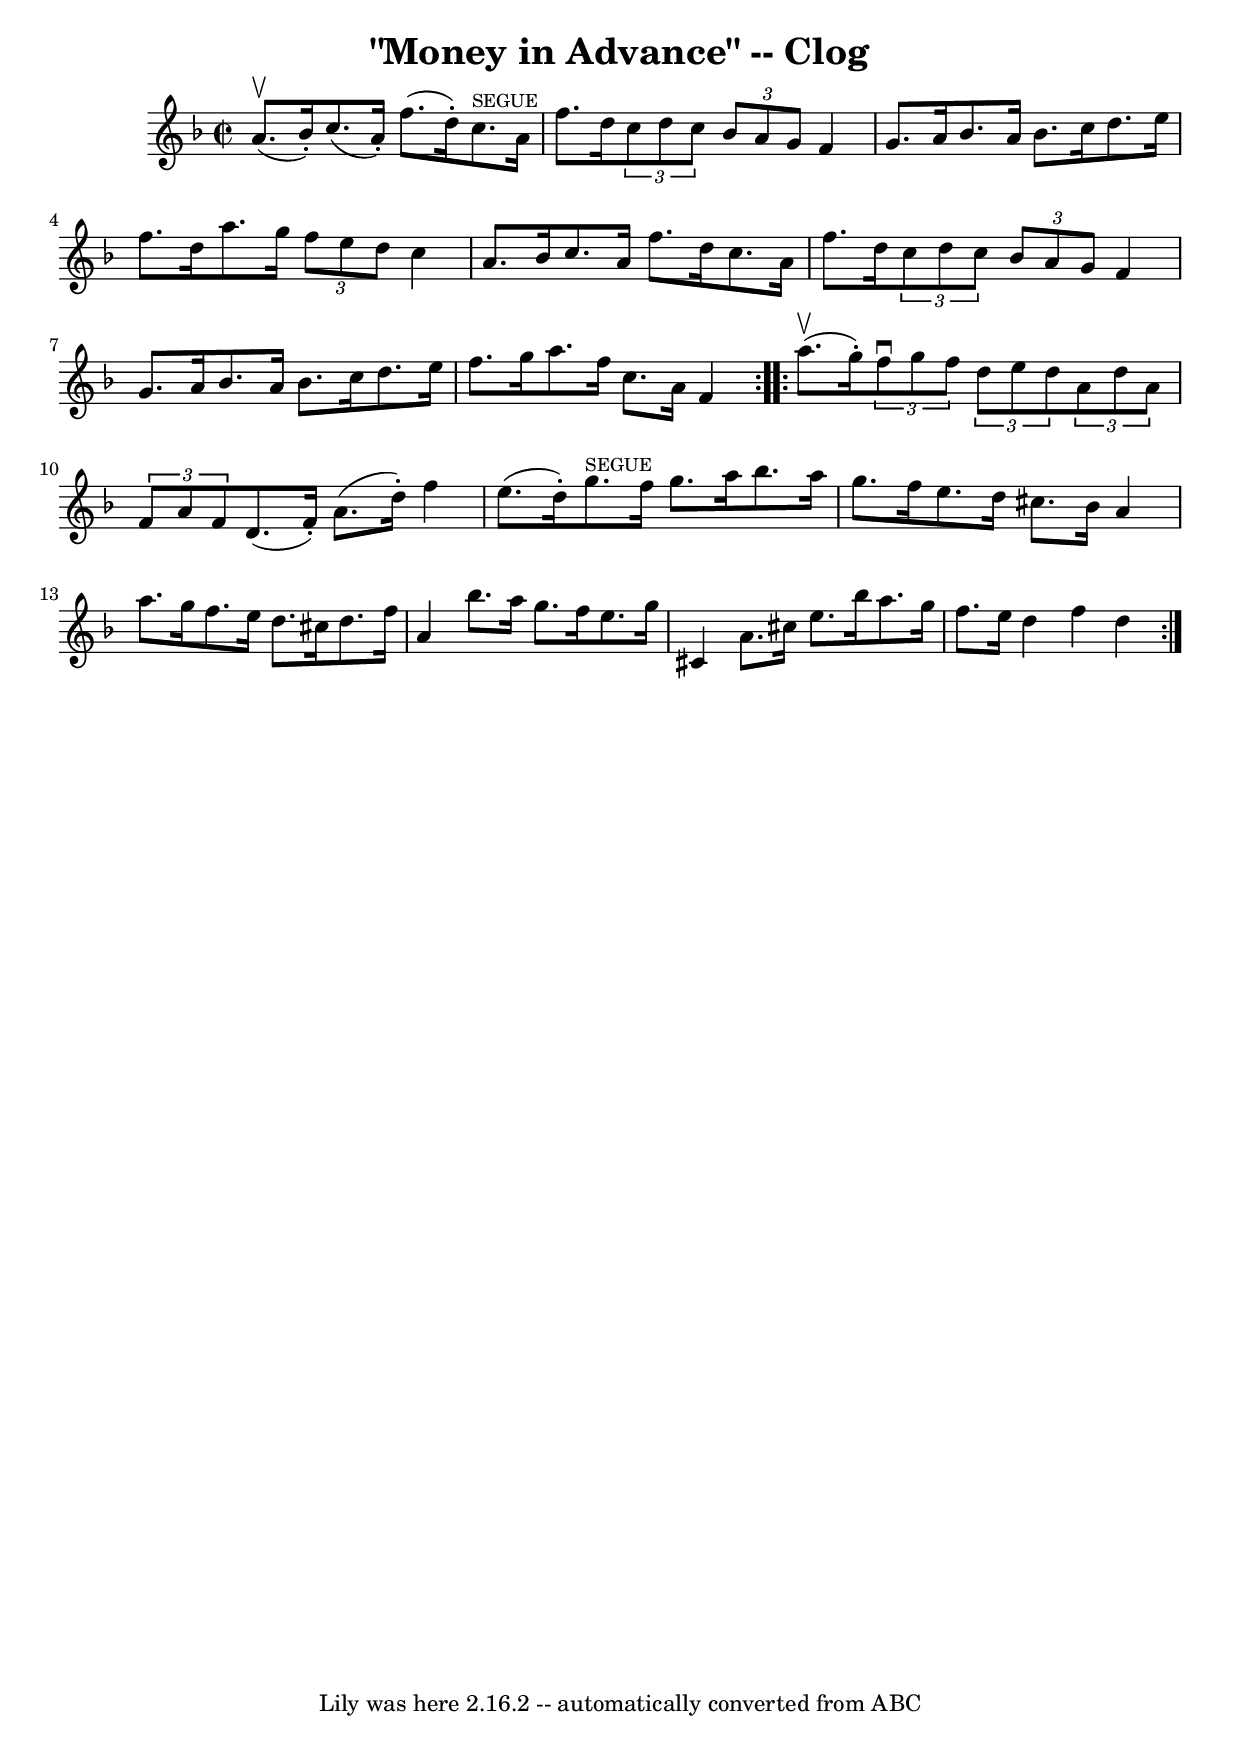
\version "2.7.40"
\include "Mammoth.ily"
\header {
	%% book = "Ryan's Mammoth Collection"
	crossRefNumber = "1"
	footnotes = "\\\\154 918"
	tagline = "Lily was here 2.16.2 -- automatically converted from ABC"
	title = "\"Money in Advance\" -- Clog"
}
voicedefault =  {


\repeat volta 2 {
\override Staff.TimeSignature #'style = #'C
 \time 2/2 \key f \major a'8.^\upbow(bes'16 -.) |
 c''8. (
a'16 -.) f''8. (d''16 -.) c''8.^\segue a'16 f''8. d''16  
  |
   \times 2/3 { c''8 d''8 c''8  }   \times 2/3 { bes'8    
a'8 g'8  } f'4 g'8. a'16    |
 bes'8. a'16 bes'8.    
c''16 d''8. e''16 f''8. d''16    |
 a''8. g''16  
\times 2/3 { f''8 e''8 d''8  } c''4 a'8. bes'16    |
     
c''8. a'16 f''8. d''16 c''8. a'16 f''8. d''16    |
  
 \times 2/3 { c''8 d''8 c''8  } \times 2/3 { bes'8 a'8 g'8  }   
f'4 g'8. a'16    |
 bes'8. a'16 bes'8. c''16 d''8.    
e''16 f''8. g''16    |
 a''8. f''16 c''8. a'16 f'4  
}     \repeat volta 2 { a''8.^\upbow(g''16 -.) |
     
\times 2/3 { f''8^\downbow g''8 f''8  } \times 2/3 { d''8 e''8    
d''8  }   \times 2/3 { a'8 d''8 a'8  } \times 2/3 { f'8 a'8 f'8 
 }   |
 d'8. (f'16 -.) a'8. (d''16 -.) f''4 e''8. (
d''16 -.)   |
 g''8.^\segue f''16 g''8. a''16    
bes''8. a''16 g''8. f''16    |
 e''8. d''16 cis''8.    
bes'16 a'4 a''8. g''16    |
 f''8. e''16 d''8.    
cis''16 d''8. f''16 a'4    |
 bes''8. a''16 g''8.    
f''16 e''8. g''16 cis'4    |
 a'8. cis''16 e''8.    
bes''16 a''8. g''16 f''8. e''16    |
 d''4 f''4    
d''4  }   
}

\score{
    <<

	\context Staff="default"
	{
	    \voicedefault 
	}

    >>
	\layout {
	}
	\midi {}
}
